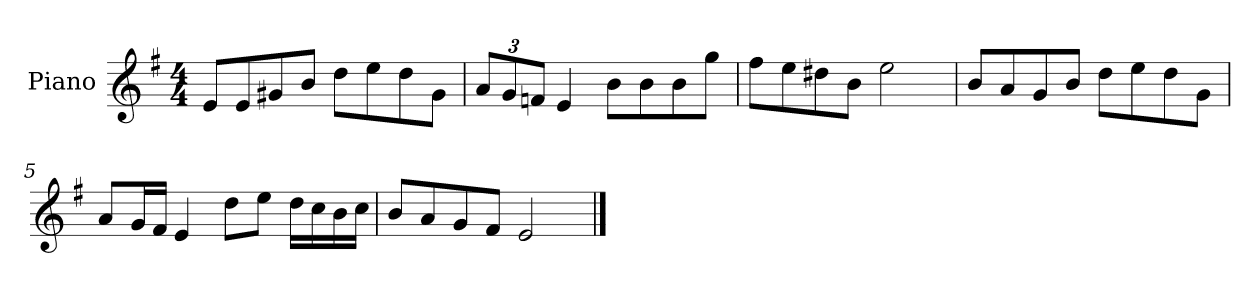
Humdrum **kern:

**kern
*part1
*staff1
*I"Piano
*I'P-no
*clefG2
*k[f#]
*M4/4
*MM90
=1
8e/L
8e/
8g#X/
8b/J
8dd\L
8ee\
8dd\
8g#\J
=2
*Xbrackettup
12a/L
12g/
12fn/J
4e/
8b\L
8b\
8b\
8gg\J
=3
8ff#\L
8ee\
8dd#X\
8b\J
2ee\
=4
8b/L
8a/
8g/
8b/J
8dd\L
8ee\
8dd\
8g\J
!!LO:LB:g=z
=5
8a/L
16g/L
16f#/JJ
4e/
8dd\L
8ee\J
16dd\LL
16cc\
16b\
16cc\JJ
=6
8b/L
8a/
8g/
8f#/J
2e/
==
*-
